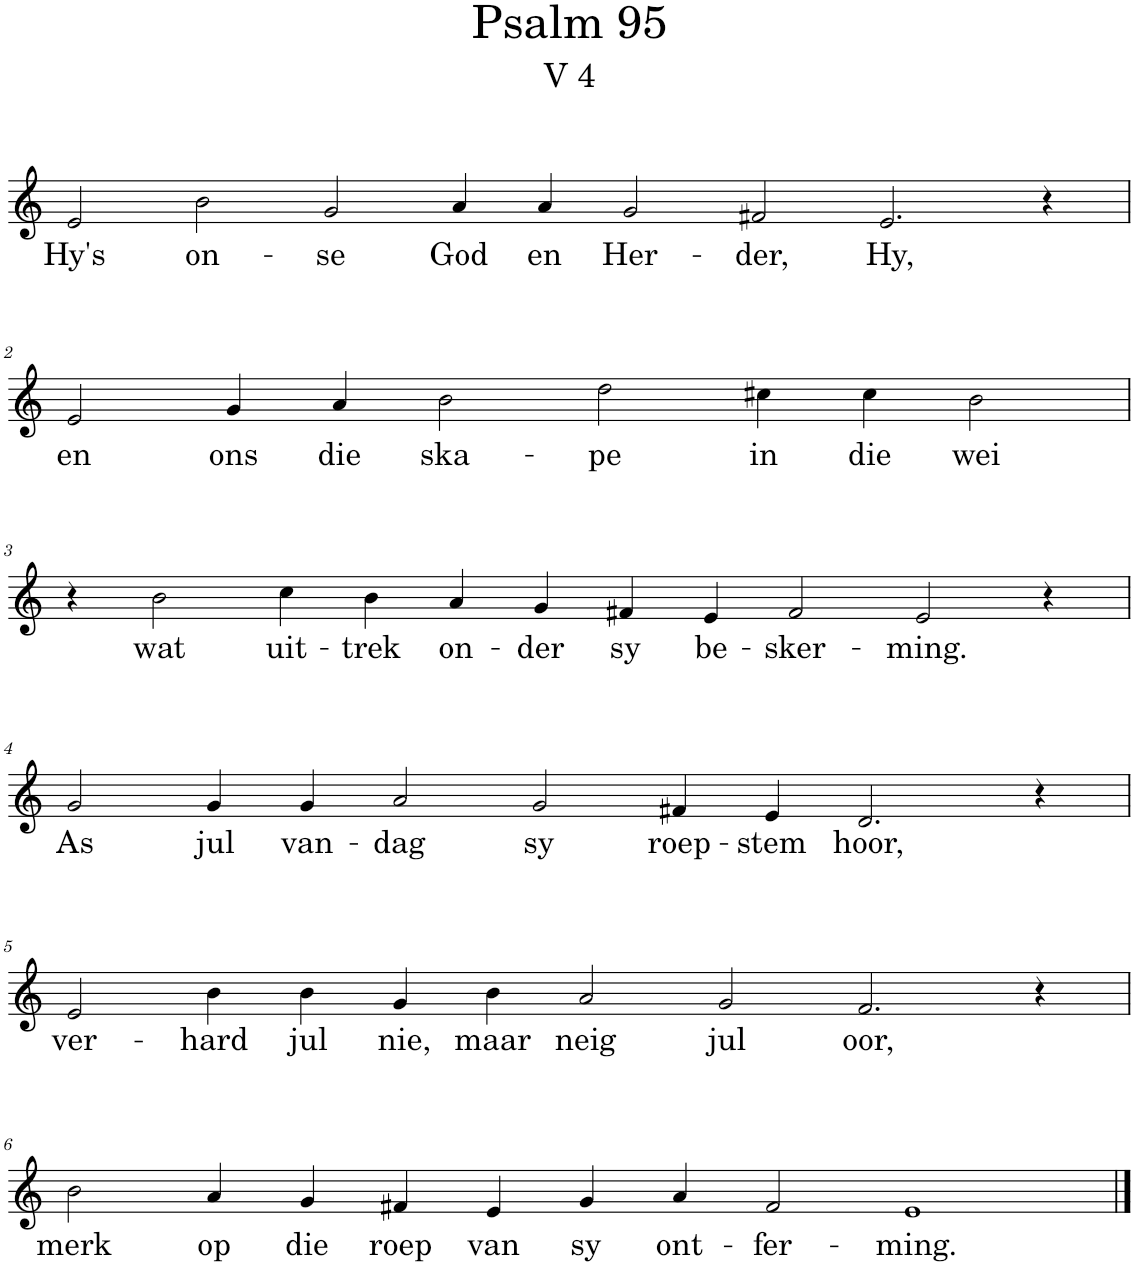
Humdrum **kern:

**kern	**text
*part1	*part1
*staff1	*staff1
*I"Pipe Organ	*
*I'Org.	*
*clefG2	*
*k[]	*
*M16/4	*
=1	=1
!	!LO:LY:b
2e/	Hy's
!	!LO:LY:b
2b\	on-
!	!LO:LY:b
2g/	-se
!	!LO:LY:b
4a/	God
!	!LO:LY:b
4a/	en
!	!LO:LY:b
2g/	Her-
!	!LO:LY:b
2f#X/	-der,
!	!LO:LY:b
2.e/	Hy,
4r	.
!!LO:LB:g=z
=2	=2
*M12/4	*
!	!LO:LY:b
2e/	en
!	!LO:LY:b
4g/	ons
!	!LO:LY:b
4a/	die
!	!LO:LY:b
2b\	ska-
!	!LO:LY:b
2dd\	-pe
!	!LO:LY:b
4cc#X\	in
!	!LO:LY:b
4cc#\	die
!	!LO:LY:b
2b\	wei
!!LO:LB:g=z
=3	=3
*M14/4	*
4r	.
!	!LO:LY:b
2b\	wat
!	!LO:LY:b
4cc\	uit-
!	!LO:LY:b
4b\	-trek
!	!LO:LY:b
4a/	on-
!	!LO:LY:b
4g/	-der
!	!LO:LY:b
4f#X/	sy
!	!LO:LY:b
4e/	be-
!	!LO:LY:b
2f#/	-sker-
!	!LO:LY:b
2e/	-ming.
4r	.
!!LO:LB:g=z
=4	=4
!	!LO:LY:b
2g/	As
!	!LO:LY:b
4g/	jul
!	!LO:LY:b
4g/	van-
!	!LO:LY:b
2a/	-dag
!	!LO:LY:b
2g/	sy
!	!LO:LY:b
4f#X/	roep-
!	!LO:LY:b
4e/	-stem
!	!LO:LY:b
2.d/	hoor,
4r	.
!!LO:LB:g=z
=5	=5
!	!LO:LY:b
2e/	ver-
!	!LO:LY:b
4b\	-hard
!	!LO:LY:b
4b\	jul
!	!LO:LY:b
4g/	nie,
!	!LO:LY:b
4b\	maar
!	!LO:LY:b
2a/	neig
!	!LO:LY:b
2g/	jul
!	!LO:LY:b
2.f/	oor,
4r	.
!!LO:LB:g=z
=6	=6
!	!LO:LY:b
2b\	merk
!	!LO:LY:b
4a/	op
!	!LO:LY:b
4g/	die
!	!LO:LY:b
4f#X/	roep
!	!LO:LY:b
4e/	van
!	!LO:LY:b
4g/	sy
!	!LO:LY:b
4a/	ont-
!	!LO:LY:b
2f#/	-fer-
!	!LO:LY:b
1e	-ming.
==	==
*-	*-
